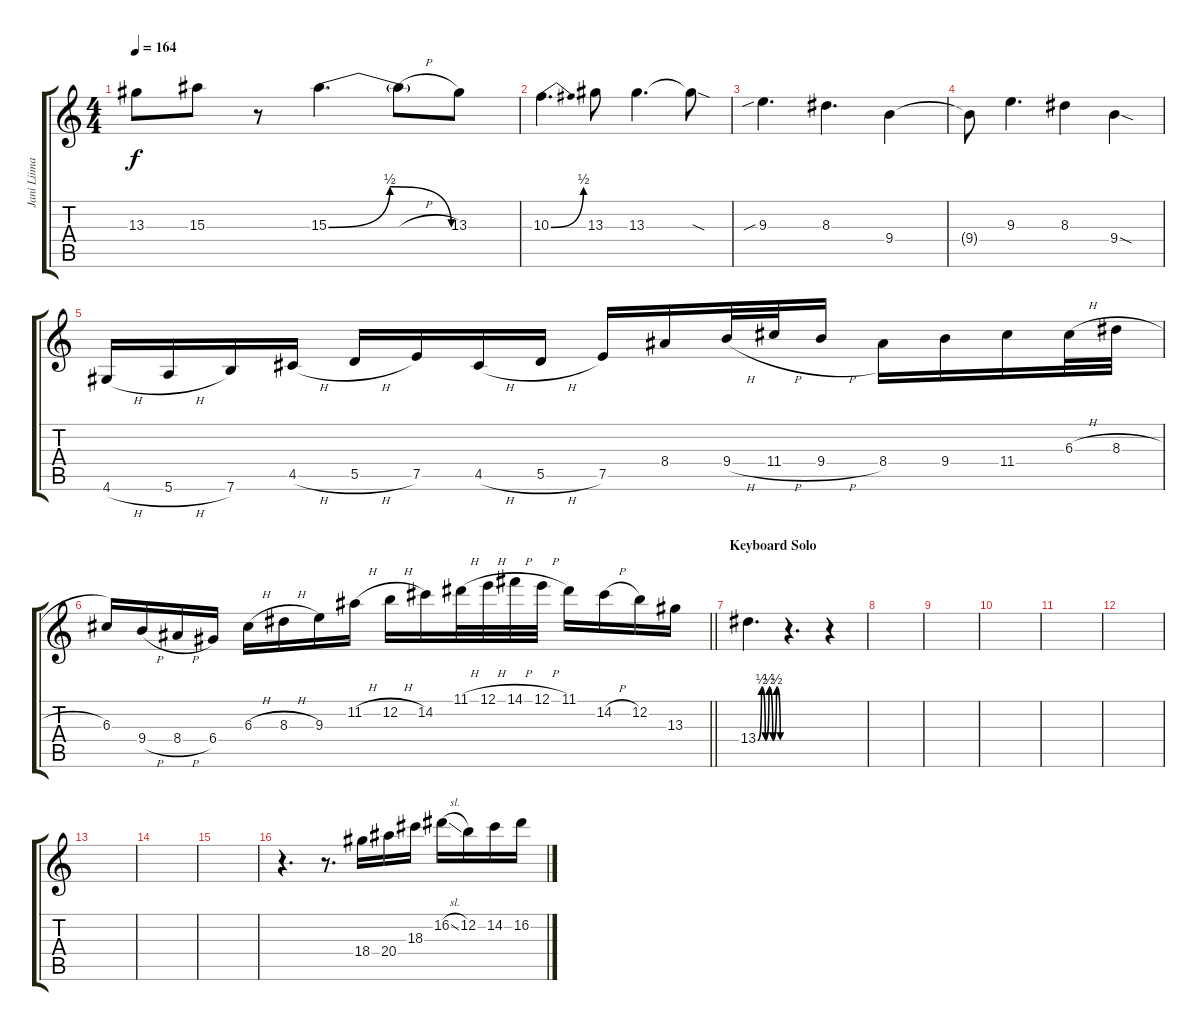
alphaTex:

\track ("Jani Liimatainen" "Jani Liima") {instrument distortionguitar}
\staff {score tabs}
\tuning (E4 B3 G3 D3 A2 E2) {hide}
\ts (4 4)
\tempo 164
\clef g2
\ks c
13.3.8{dy f} 15.3.8 r.8 15.3{be (bendrelease 0 0 30 2 30 2 60 0)}.4{d} 15.3{h t}.8 13.3.8 |
10.3{be (bend 0 0 60 2)}.4{d} 13.3.8 13.3.4{d} 13.3{sod t}.8 |
9.3{sib}.4{d} 8.3.4{d} 9.4.4 |
9.4{t}.8 9.3.4{d} 8.3.4 9.4{sod}.4 |
4.6{h}.16 5.6{h}.16 7.6.16 4.5{h}.16 5.5{h}.16 7.5.16 4.5{h}.16 5.5{h}.16 7.5.16 8.4.16 9.4{h}.32 11.4{h}.32 9.4{h}.16 8.4.16 9.4.16 11.4.16 6.3{h}.32 8.3{h}.32 |
\barLineRight lightlight
6.3.16 9.4{h}.16 8.4{h}.16 6.4.16 6.3{h}.16 8.3{h}.16 9.3.16 11.2{h}.16 12.2{h}.16 14.2.16 11.1{h}.32 12.1{h}.32 14.1{h}.32 12.1{h}.32 11.1.16 14.2{h}.16 12.2.16 13.3.16 |
\section ("" "Keyboard Solo")
13.4{be (custom 0 0 10 2 20 0 30 2 40 0 50 2 60 0)}.4{d} r.4{d} r.4 |
|
|
|
|
|
|
|
|
r.4{d balance 5} r.8{d} 18.4.16 20.4.16 18.3.16 16.2{sl}.16 12.2.16 14.2.16 16.2{sl}.16
